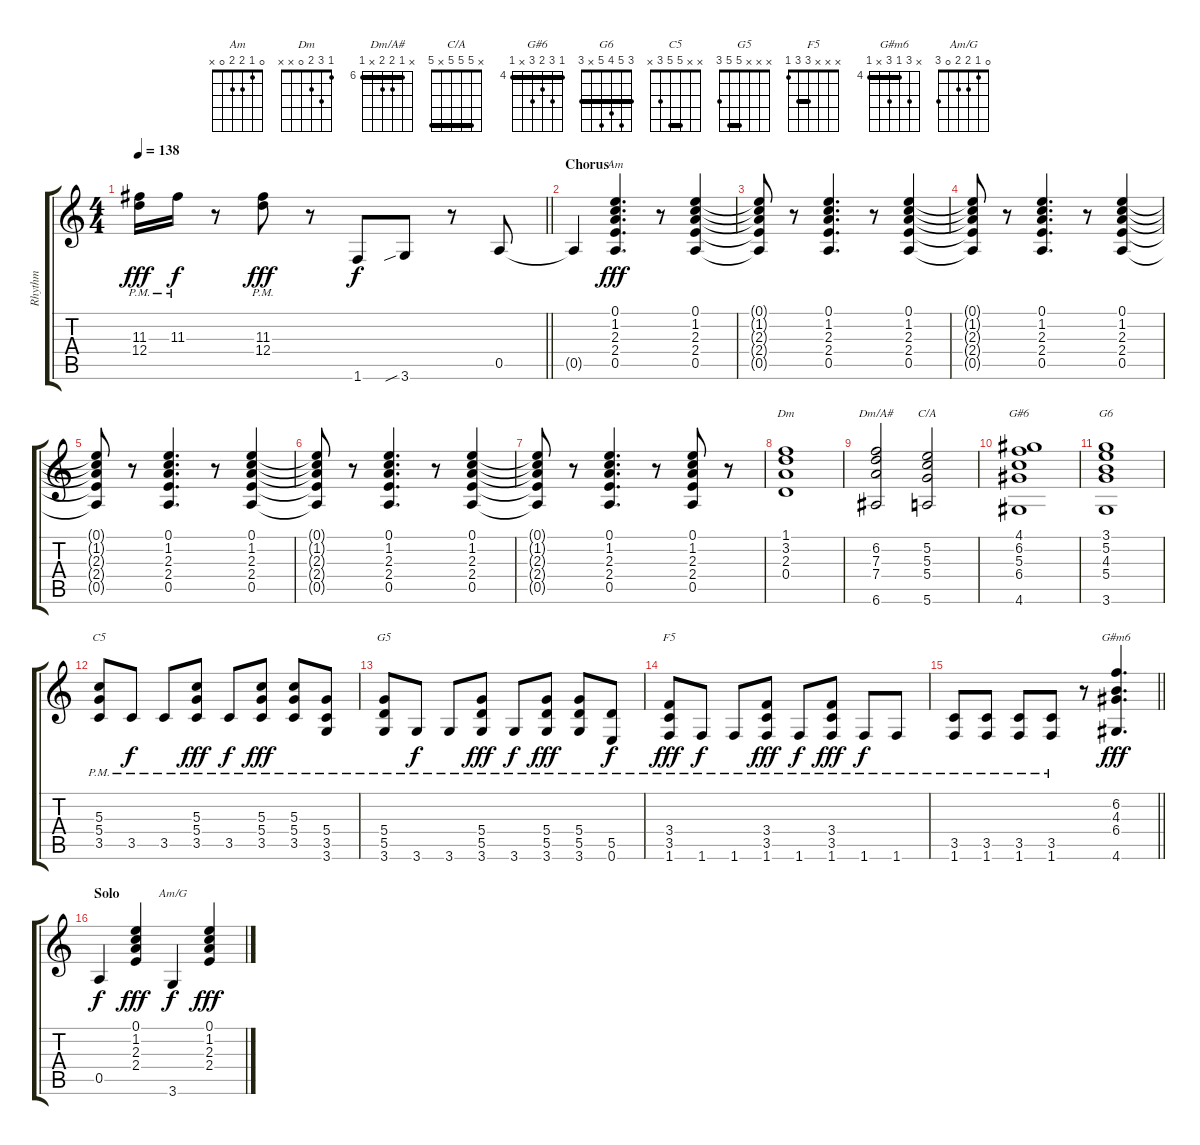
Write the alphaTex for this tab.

\track ("Rhythm" "Rhythm") {instrument electricguitarjazz}
\staff {score tabs}
\tuning (E4 B3 G3 D3 A2 E2) {hide}
\chord ("Am" 0 1 2 2 0 x)
\chord ("Dm" 1 3 2 0 x x)
\chord ("Dm/A#" x 6 7 7 x 6) {firstfret 6 barre 6}
\chord ("C/A" x 5 5 5 x 5) {barre 5}
\chord ("G#6" 4 6 5 6 x 4) {firstfret 4 barre 4}
\chord ("G6" 3 5 4 5 x 3) {barre 3}
\chord ("C5" x x 5 5 3 x) {barre 5}
\chord ("G5" x x x 5 5 3) {barre 5}
\chord ("F5" x x x 3 3 1) {barre 3}
\chord ("G#m6" x 6 4 6 x 4) {firstfret 4 barre 4}
\chord ("Am/G" 0 1 2 2 0 3)
\ts (4 4)
\tempo 138
\clef g2
\barLineRight lightlight
\ks c
(11.3{pm} 12.4{pm}).16{dy fff} 11.3{pm}.16{dy f} r.8 (11.3{pm} 12.4{pm}).8{dy fff} r.8 1.6.8{dy f} 3.6{sib}.8 r.8 0.5.8 |
\section ("" "Chorus")
0.5{t}.4 (0.1 1.2 2.3 2.4 0.5).4{d ch "Am" dy fff} r.8 (0.1 1.2 2.3 2.4 0.5).4 |
(0.1{t} 1.2{t} 2.3{t} 2.4{t} 0.5{t}).8 r.8 (0.1 1.2 2.3 2.4 0.5).4{d} r.8 (0.1 1.2 2.3 2.4 0.5).4 |
(0.1{t} 1.2{t} 2.3{t} 2.4{t} 0.5{t}).8 r.8 (0.1 1.2 2.3 2.4 0.5).4{d} r.8 (0.1 1.2 2.3 2.4 0.5).4 |
(0.1{t} 1.2{t} 2.3{t} 2.4{t} 0.5{t}).8 r.8 (0.1 1.2 2.3 2.4 0.5).4{d} r.8 (0.1 1.2 2.3 2.4 0.5).4 |
(0.1{t} 1.2{t} 2.3{t} 2.4{t} 0.5{t}).8 r.8 (0.1 1.2 2.3 2.4 0.5).4{d} r.8 (0.1 1.2 2.3 2.4 0.5).4 |
(0.1{t} 1.2{t} 2.3{t} 2.4{t} 0.5{t}).8 r.8 (0.1 1.2 2.3 2.4 0.5).4{d} r.8 (0.1 1.2 2.3 2.4 0.5).8 r.8 |
(1.1 3.2 2.3 0.4).1{ch "Dm"} |
(6.2 7.3 7.4 6.6).2{ch "Dm/A#"} (5.2 5.3 5.4 5.6).2{ch "C/A"} |
(4.1 6.2 5.3 6.4 4.6).1{ch "G#6"} |
(3.1 5.2 4.3 5.4 3.6).1{ch "G6"} |
(5.3{pm} 5.4{pm} 3.5{pm}).8{ch "C5"} 3.5{pm}.8{dy f} 3.5{pm}.8 (5.3{pm} 5.4{pm} 3.5{pm}).8{dy fff} 3.5{pm}.8{dy f} (5.3{pm} 5.4{pm} 3.5{pm}).8{dy fff} (5.3{pm} 5.4{pm} 3.5{pm}).8 (5.4{pm} 3.5{pm} 3.6).8 |
(5.4{pm} 5.5{pm} 3.6{pm}).8{ch "G5"} 3.6{pm}.8{dy f} 3.6{pm}.8 (5.4{pm} 5.5{pm} 3.6{pm}).8{dy fff} 3.6{pm}.8{dy f} (5.4{pm} 5.5{pm} 3.6{pm}).8{dy fff} (5.4{pm} 5.5{pm} 3.6{pm}).8 (5.5{pm} 0.6{pm}).8{dy f} |
(3.4{pm} 3.5{pm} 1.6{pm}).8{ch "F5" dy fff} 1.6{pm}.8{dy f} 1.6{pm}.8 (3.4{pm} 3.5{pm} 1.6{pm}).8{dy fff} 1.6{pm}.8{dy f} (3.4{pm} 3.5{pm} 1.6{pm}).8{dy fff} 1.6{pm}.8{dy f} 1.6{pm}.8 |
\barLineRight lightlight
(3.5{pm} 1.6{pm}).8 (3.5 1.6{pm}).8 (3.5 1.6{pm}).8 (3.5{pm} 1.6{pm}).8 r.8 (6.2 4.3 6.4 4.6).4{d ch "G#m6" dy fff} |
\section ("" "Solo")
0.5.4{dy f} (0.1 1.2 2.3 2.4).4{dy fff} 3.6.4{ch "Am/G" dy f} (0.1 1.2 2.3 2.4).4{dy fff}
